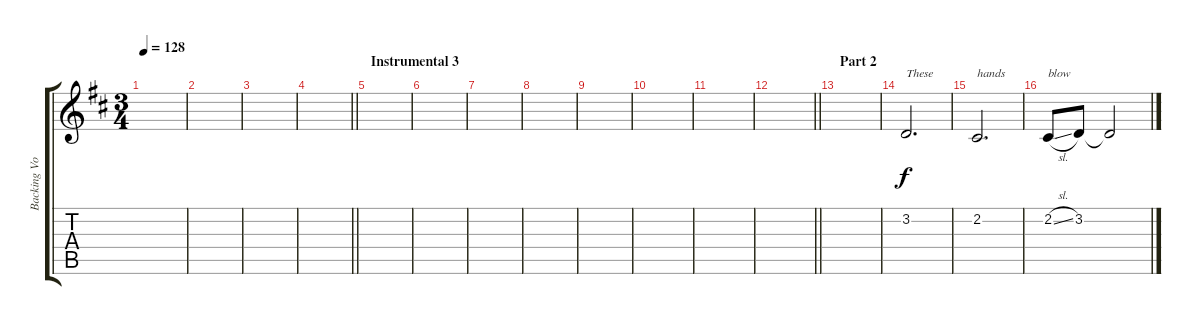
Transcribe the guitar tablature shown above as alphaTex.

\track ("Backing Vocals - Ben Johnston" "Backing Vo") {instrument altosax}
\staff {score tabs}
\tuning (E4 B3 G3 D3 A2 E2) {hide}
\ts (3 4)
\tempo 128
\clef g2
\ks d
|
|
|
\barLineRight lightlight
|
\section ("" "Instrumental 3")
|
|
|
|
|
|
|
\barLineRight lightlight
|
\section ("" "Part 2")
|
3.2.2{d txt "These"} |
2.2.2{d txt "hands"} |
2.2{sl}.8{txt "blow"} 3.2.8 3.2{t}.2
